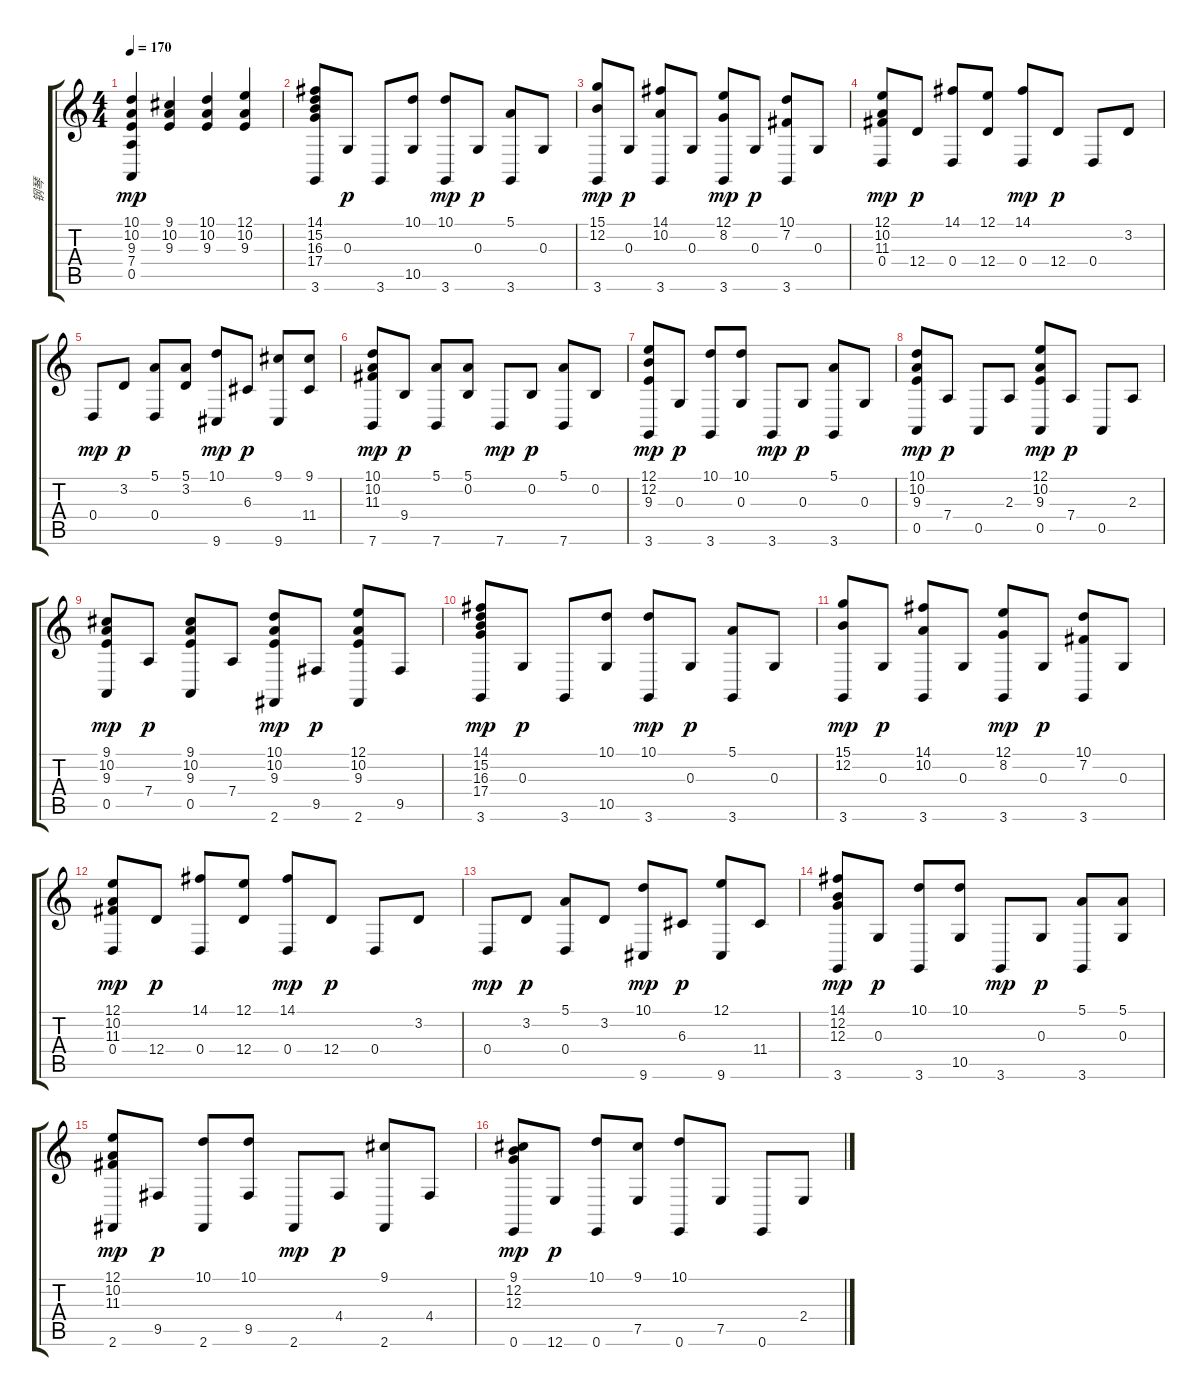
\track ("钢琴" "钢琴") {instrument electricgrandpiano}
\staff {score tabs}
\tuning (E4 B3 G3 D3 A2 E2) {hide}
\ts (4 4)
\tempo 170
\clef g2
\ks c
(10.1 10.2 9.3 7.4 0.5).4{dy mp} (9.1 10.2 9.3).4 (10.1 10.2 9.3).4 (12.1 10.2 9.3).4 |
(14.1 15.2 16.3 17.4 3.6).8 0.3.8{dy p} 3.6.8 (10.1 10.5).8 (10.1 3.6).8{dy mp} 0.3.8{dy p} (5.1 3.6).8 0.3.8 |
(15.1 12.2 3.6).8{dy mp} 0.3.8{dy p} (14.1 10.2 3.6).8 0.3.8 (12.1 8.2 3.6).8{dy mp} 0.3.8{dy p} (10.1 7.2 3.6).8 0.3.8 |
(12.1 10.2 11.3 0.4).8{dy mp} 12.4.8{dy p} (14.1 0.4).8 (12.1 12.4).8 (14.1 0.4).8{dy mp} 12.4.8{dy p} 0.4.8 3.2.8 |
0.4.8{dy mp} 3.2.8{dy p} (5.1 0.4).8 (5.1 3.2).8 (10.1 9.6).8{dy mp} 6.3.8{dy p} (9.1 9.6).8 (9.1 11.4).8 |
(10.1 10.2 11.3 7.6).8{dy mp} 9.4.8{dy p} (5.1 7.6).8 (5.1 0.2).8 7.6.8{dy mp} 0.2.8{dy p} (5.1 7.6).8 0.2.8 |
(12.1 12.2 9.3 3.6).8{dy mp} 0.3.8{dy p} (10.1 3.6).8 (10.1 0.3).8 3.6.8{dy mp} 0.3.8{dy p} (5.1 3.6).8 0.3.8 |
(10.1 10.2 9.3 0.5).8{dy mp} 7.4.8{dy p} 0.5.8 2.3.8 (12.1 10.2 9.3 0.5).8{dy mp} 7.4.8{dy p} 0.5.8 2.3.8 |
(9.1 10.2 9.3 0.5).8{dy mp} 7.4.8{dy p} (9.1 10.2 9.3 0.5).8 7.4.8 (10.1 10.2 9.3 2.6).8{dy mp} 9.5.8{dy p} (12.1 10.2 9.3 2.6).8 9.5.8 |
(14.1 15.2 16.3 17.4 3.6).8{dy mp} 0.3.8{dy p} 3.6.8 (10.1 10.5).8 (10.1 3.6).8{dy mp} 0.3.8{dy p} (5.1 3.6).8 0.3.8 |
(15.1 12.2 3.6).8{dy mp} 0.3.8{dy p} (14.1 10.2 3.6).8 0.3.8 (12.1 8.2 3.6).8{dy mp} 0.3.8{dy p} (10.1 7.2 3.6).8 0.3.8 |
(12.1 10.2 11.3 0.4).8{dy mp} 12.4.8{dy p} (14.1 0.4).8 (12.1 12.4).8 (14.1 0.4).8{dy mp} 12.4.8{dy p} 0.4.8 3.2.8 |
0.4.8{dy mp} 3.2.8{dy p} (5.1 0.4).8 3.2.8 (10.1 9.6).8{dy mp} 6.3.8{dy p} (12.1 9.6).8 11.4.8 |
(14.1 12.2 12.3 3.6).8{dy mp} 0.3.8{dy p} (10.1 3.6).8 (10.1 10.5).8 3.6.8{dy mp} 0.3.8{dy p} (5.1 3.6).8 (5.1 0.3).8 |
(12.1 10.2 11.3 2.6).8{dy mp} 9.5.8{dy p} (10.1 2.6).8 (10.1 9.5).8 2.6.8{dy mp} 4.4.8{dy p} (9.1 2.6).8 4.4.8 |
(9.1 12.2 12.3 0.6).8{dy mp} 12.6.8{dy p} (10.1 0.6).8 (9.1 7.5).8 (10.1 0.6).8 7.5.8 0.6.8 2.4.8
